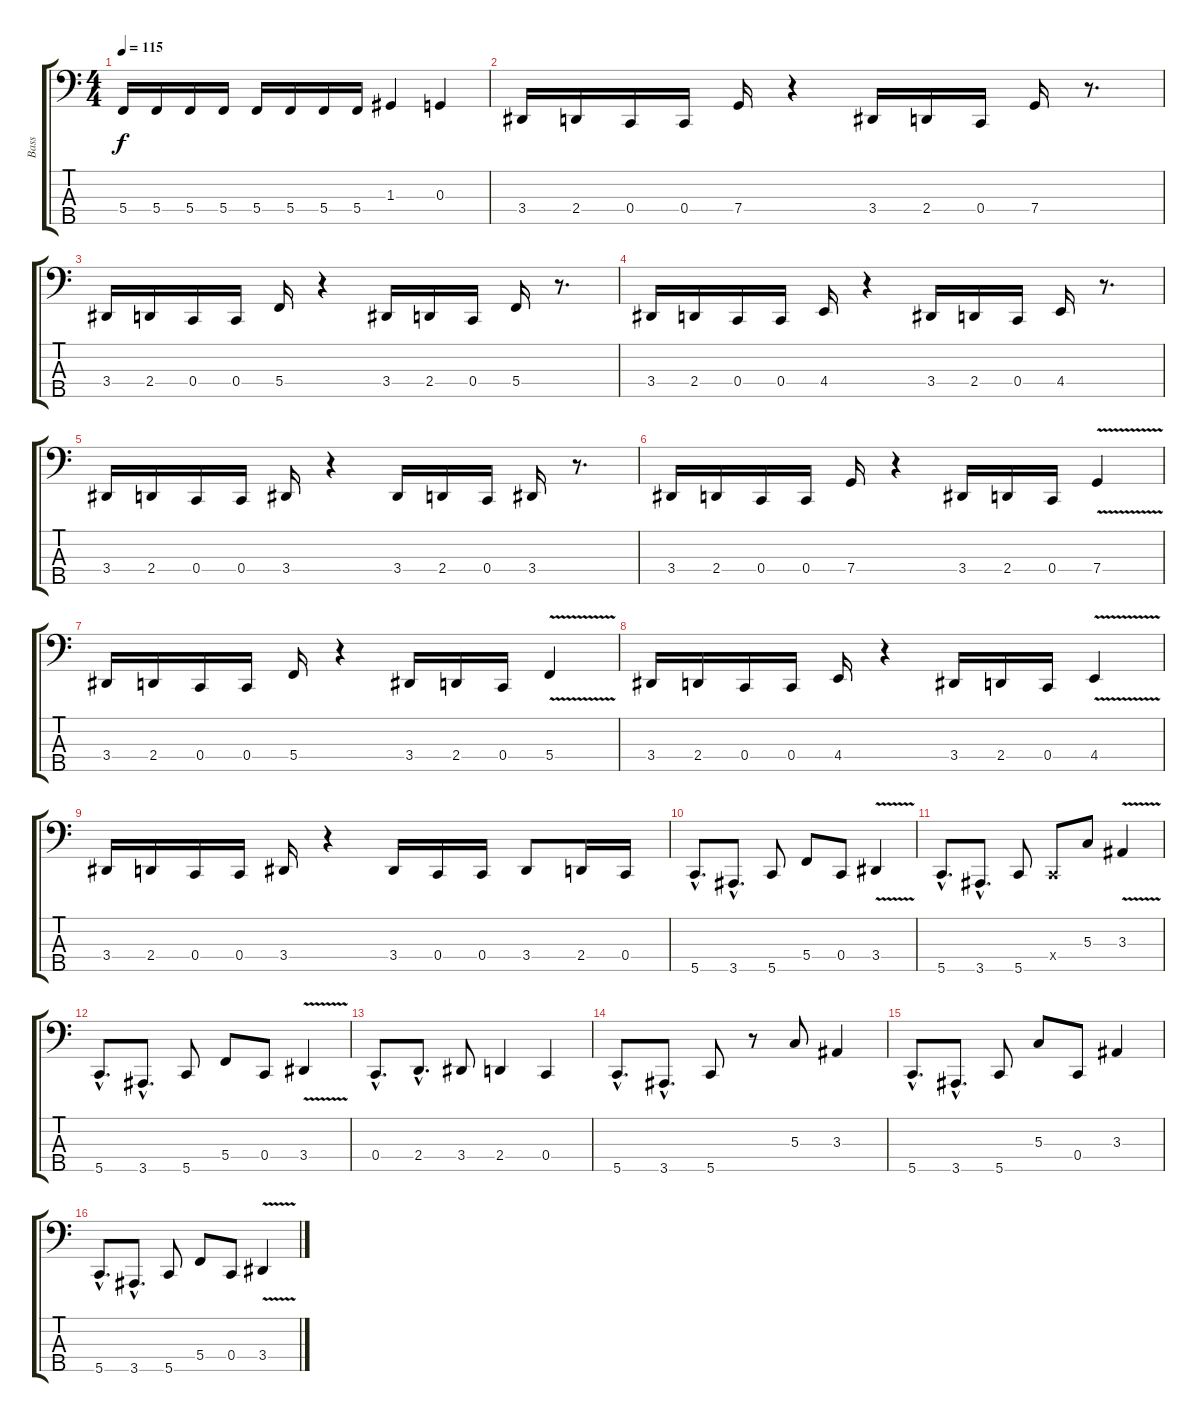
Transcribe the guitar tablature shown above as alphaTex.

\track ("Bass" "Bass") {instrument electricbassfinger}
\staff {score tabs}
\tuning (F2 C2 G1 C1 G0) {hide}
\ts (4 4)
\tempo 115
\clef f4
\ks c
5.4.16{dy f} 5.4.16 5.4.16 5.4.16 5.4.16 5.4.16 5.4.16 5.4.16 1.3.4 0.3.4 |
3.4.16 2.4.16 0.4.16 0.4.16 7.4.16 r.4 3.4.16 2.4.16 0.4.16 7.4.16 r.8{d} |
3.4.16 2.4.16 0.4.16 0.4.16 5.4.16 r.4 3.4.16 2.4.16 0.4.16 5.4.16 r.8{d} |
3.4.16 2.4.16 0.4.16 0.4.16 4.4.16 r.4 3.4.16 2.4.16 0.4.16 4.4.16 r.8{d} |
3.4.16 2.4.16 0.4.16 0.4.16 3.4.16 r.4 3.4.16 2.4.16 0.4.16 3.4.16 r.8{d} |
3.4.16 2.4.16 0.4.16 0.4.16 7.4.16 r.4 3.4.16 2.4.16 0.4.16 7.4{v}.4 |
3.4.16 2.4.16 0.4.16 0.4.16 5.4.16 r.4 3.4.16 2.4.16 0.4.16 5.4{v}.4 |
3.4.16 2.4.16 0.4.16 0.4.16 4.4.16 r.4 3.4.16 2.4.16 0.4.16 4.4{v}.4 |
3.4.16 2.4.16 0.4.16 0.4.16 3.4.16 r.4 3.4.16 0.4.16 0.4.16 3.4.8 2.4.16 0.4.16 |
5.5{hac}.8{d} 3.5{hac}.8{d} 5.5.8 5.4.8 0.4.8 3.4{v}.4 |
5.5{hac}.8{d} 3.5{hac}.8{d} 5.5.8 0.4{x}.8 5.3.8 3.3{v}.4 |
5.5{hac}.8{d} 3.5{hac}.8{d} 5.5.8 5.4.8 0.4.8 3.4{v}.4 |
0.4{hac}.8{d} 2.4{hac}.8{d} 3.4.8 2.4.4 0.4.4 |
5.5{hac}.8{d} 3.5{hac}.8{d} 5.5.8 r.8 5.3.8 3.3.4 |
5.5{hac}.8{d} 3.5{hac}.8{d} 5.5.8 5.3.8 0.4.8 3.3.4 |
5.5{hac}.8{d} 3.5{hac}.8{d} 5.5.8 5.4.8 0.4.8 3.4{v}.4
